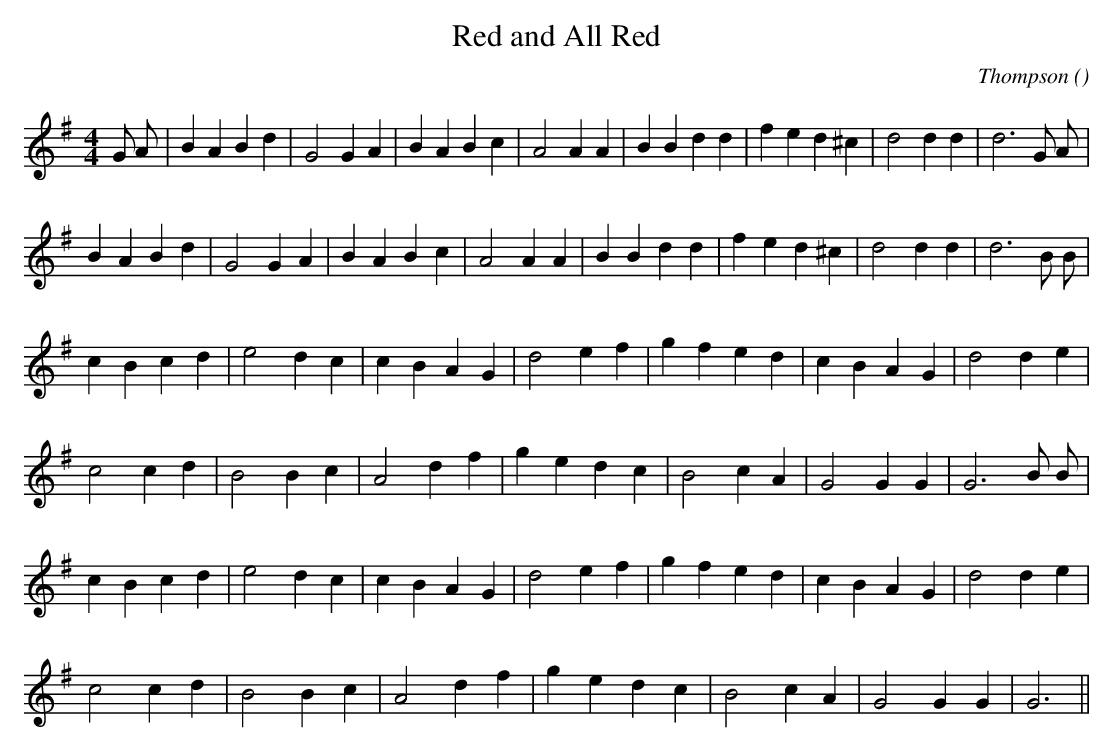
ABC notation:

X:1
T: Red and All Red
C:Thompson
O:
M:4/4
K:G
K:G
M:4/4
L:1/16
G2 A2 |B4 A4 B4 d4 |G8 G4 A4 |B4 A4 B4 c4 |A8 A4 A4 |B4 B4 d4 d4 |f4 e4 d4 ^c4 |d8 d4 d4 |d12 G2 A2 |
B4 A4 B4 d4 |G8 G4 A4 |B4 A4 B4 c4 |A8 A4 A4 |B4 B4 d4 d4 |f4 e4 d4 ^c4 |d8 d4 d4 |d12 B2 B2 |
c4 B4 c4 d4 |e8 d4 c4 |c4 B4 A4 G4 |d8 e4 f4 |g4 f4 e4 d4 |c4 B4 A4 G4 |d8 d4 e4 |
c8 c4 d4 |B8 B4 c4 |A8 d4 f4 |g4 e4 d4 c4 |B8 c4 A4 |G8 G4 G4 |G12 B2 B2 |
c4 B4 c4 d4 |e8 d4 c4 |c4 B4 A4 G4 |d8 e4 f4 |g4 f4 e4 d4 |c4 B4 A4 G4 |d8 d4 e4 |
c8 c4 d4 |B8 B4 c4 |A8 d4 f4 |g4 e4 d4 c4 |B8 c4 A4 |G8 G4 G4 |G12 ||
